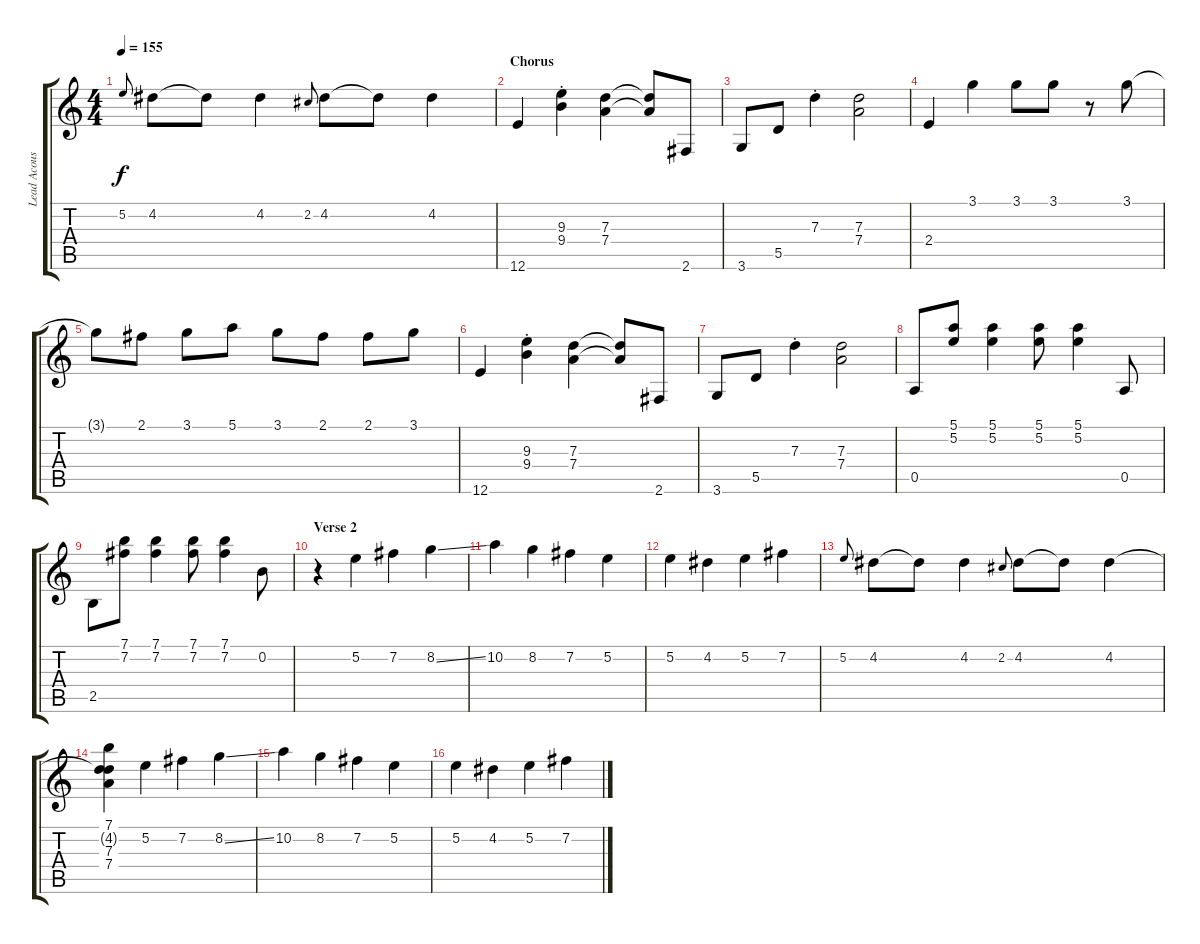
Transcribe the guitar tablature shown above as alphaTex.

\track ("Lead Acoustic" "Lead Acous") {instrument acousticguitarsteel}
\staff {score tabs}
\tuning (E4 B3 G3 D3 A2 E2) {hide}
\ts (4 4)
\tempo 155
\clef g2
\ks c
5.2.8{gr onbeat dy f} 4.2.8 4.2{t}.8 4.2.4 2.2.8{gr onbeat} 4.2.8 4.2{t}.8 4.2.4 |
\section ("" "Chorus")
12.6.4 (9.3{st} 9.4).4 (7.3 7.4).4 (7.3{t} 7.4{t}).8 2.6.8 |
3.6.8 5.5.8 7.3{st}.4 (7.3 7.4).2 |
2.4.4 3.1.4 3.1.8 3.1.8 r.8 3.1.8 |
3.1{t}.8 2.1.8 3.1.8 5.1.8 3.1.8 2.1.8 2.1.8 3.1.8 |
12.6.4 (9.3{st} 9.4).4 (7.3 7.4).4 (7.3{t} 7.4{t}).8 2.6.8 |
3.6.8 5.5.8 7.3{st}.4 (7.3 7.4).2 |
0.5.8 (5.1 5.2).8 (5.1 5.2).4 (5.1 5.2).8 (5.1 5.2).4 0.5.8 |
2.5.8 (7.1 7.2).8 (7.1 7.2).4 (7.1 7.2).8 (7.1 7.2).4 0.2.8 |
\section ("" "Verse 2")
r.4 5.2.4 7.2.4 8.2{ss}.4 |
10.2.4 8.2.4 7.2.4 5.2.4 |
5.2.4 4.2.4 5.2.4 7.2.4 |
5.2.8{gr onbeat} 4.2.8 4.2{t}.8 4.2.4 2.2.8{gr onbeat} 4.2.8 4.2{t}.8 4.2.4 |
(7.1 4.2{t} 7.3 7.4).4 5.2.4 7.2.4 8.2{ss}.4 |
10.2.4 8.2.4 7.2.4 5.2.4 |
5.2.4 4.2.4 5.2.4 7.2.4
